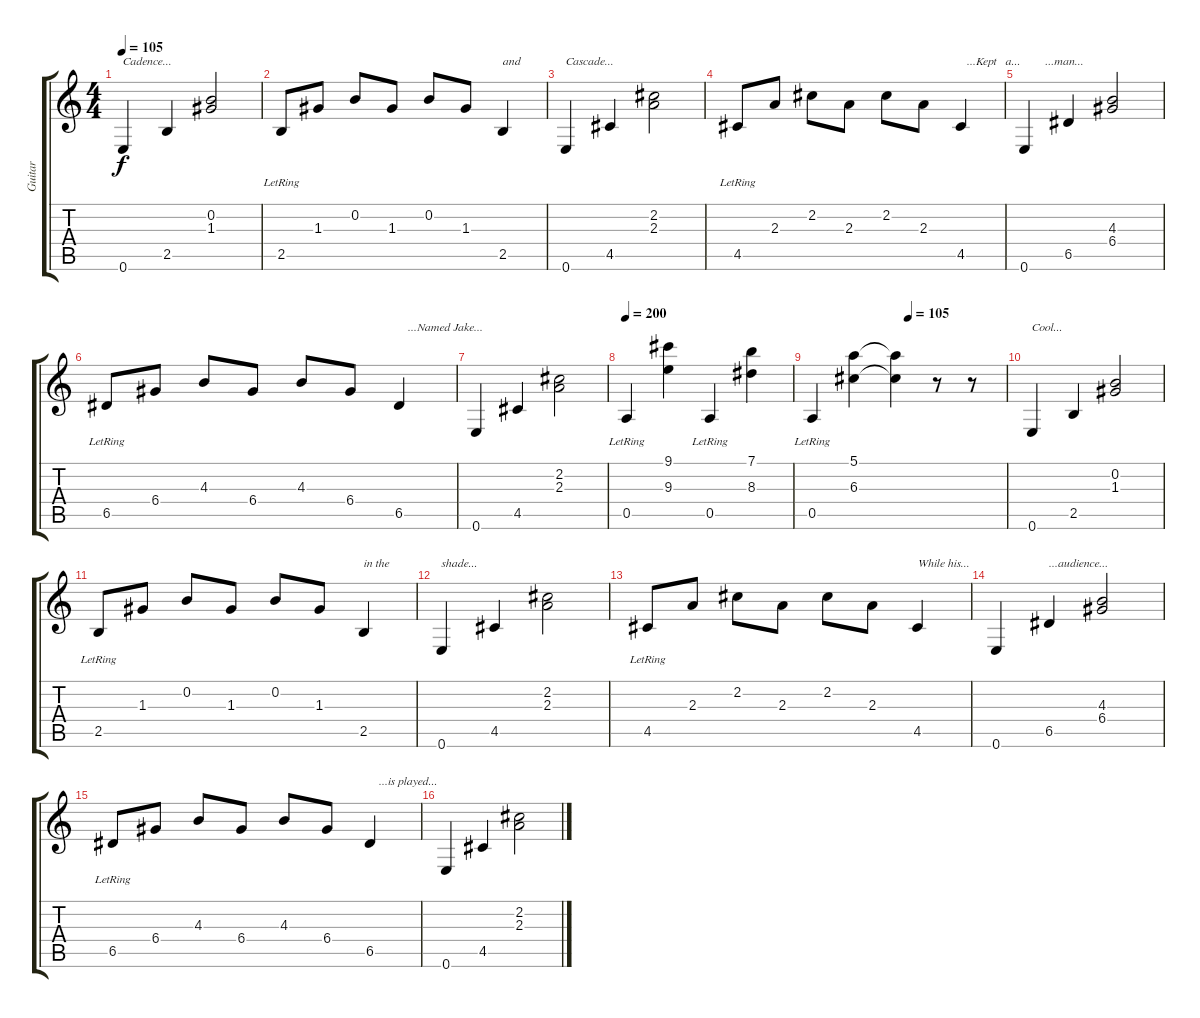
\track ("Guitar" "Guitar") {instrument acousticguitarnylon}
\staff {score tabs}
\tuning (E4 B3 G3 D3 A2 E2) {hide}
\ts (4 4)
\tempo 105
\clef g2
\ks c
0.6.4{txt "Cadence..." dy f instrument acousticguitarnylon} 2.5.4 (0.2 1.3).2 |
2.5{lr}.8 1.3.8 0.2.8 1.3.8 0.2.8 1.3.8 2.5.4{txt "and"} |
0.6.4{txt "Cascade..."} 4.5.4 (2.2 2.3).2 |
4.5{lr}.8 2.3.8 2.2.8 2.3.8 2.2.8 2.3.8 4.5.4{txt "  ...Kept   a..."} |
0.6.4{txt "       ...man..."} 6.5.4 (4.3 6.4).2 |
6.5{lr}.8 6.4.8 4.3.8 6.4.8 4.3.8 6.4.8 6.5.4{txt "   ...Named Jake..."} |
0.6.4 4.5.4 (2.2 2.3).2 |
\tempo 200
0.5{lr}.4 (9.1 9.3).4 0.5{lr}.4 (7.1 8.3).4 |
\tempo (105 0.5)
0.5{lr}.4 (5.1 6.3).4 (5.1{t} 6.3{t}).4 r.8 r.8 |
0.6.4{txt "Cool..."} 2.5.4 (0.2 1.3).2 |
2.5{lr}.8 1.3.8 0.2.8 1.3.8 0.2.8 1.3.8 2.5.4{txt "in the"} |
0.6.4{txt "shade..."} 4.5.4 (2.2 2.3).2 |
4.5{lr}.8 2.3.8 2.2.8 2.3.8 2.2.8 2.3.8 4.5.4{txt "While his..."} |
0.6.4 6.5.4{txt "...audience..."} (4.3 6.4).2 |
6.5{lr}.8 6.4.8 4.3.8 6.4.8 4.3.8 6.4.8 6.5.4{txt "   ...is played..."} |
0.6.4 4.5.4 (2.2 2.3).2
